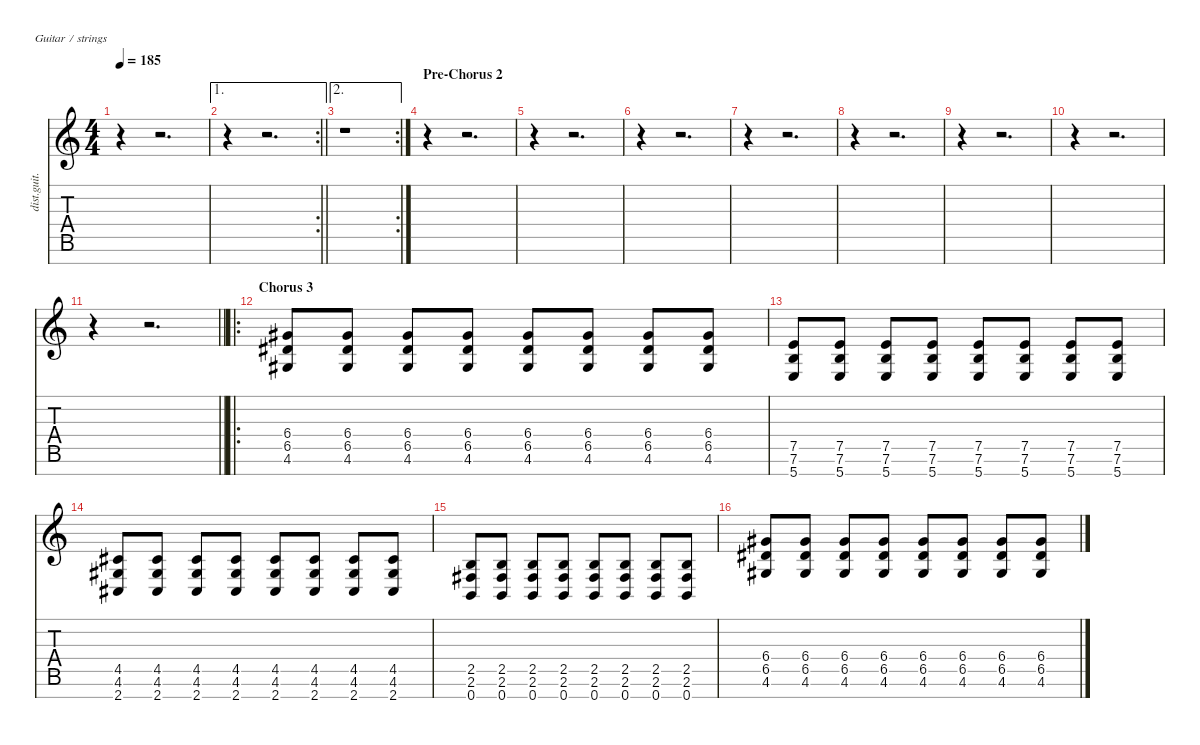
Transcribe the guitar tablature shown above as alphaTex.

\defaultSystemsLayout 4
\hideDynamics
\bracketExtendMode nobrackets
\track ("Guitar R - Zoli" "dist.guit.") {instrument distortionguitar}
\staff {score tabs}
\tuning (E4 B3 G3 D3 A2 E2 B1)
\ts (4 4)
\tempo 185
\clef g2
\ks c
r.4{dy f} r.2{d} |
\ae 1
\rc 2
\barLineRight lightlight
r.4 r.2{d} |
\ae 2
\rc 2
r.1 |
\section ("" "Pre-Chorus 2")
r.4 r.2{d} |
r.4 r.2{d} |
r.4 r.2{d} |
r.4 r.2{d} |
r.4 r.2{d} |
r.4 r.2{d} |
r.4 r.2{d} |
\barLineRight lightlight
r.4 r.2{d} |
\ro
\section ("" "Chorus 3")
(6.4{acc #} 6.5{acc #} 4.6{acc #}).8 (6.4{acc #} 6.5{acc #} 4.6{acc #}).8 (6.4{acc #} 6.5{acc #} 4.6{acc #}).8 (6.4{acc #} 6.5{acc #} 4.6{acc #}).8 (6.4{acc #} 6.5{acc #} 4.6{acc #}).8 (6.4{acc #} 6.5{acc #} 4.6{acc #}).8 (6.4{acc #} 6.5{acc #} 4.6{acc #}).8 (6.4{acc #} 6.5{acc #} 4.6{acc #}).8 |
(7.5 7.6 5.7).8 (7.5 7.6 5.7).8 (7.5 7.6 5.7).8 (7.5 7.6 5.7).8 (7.5 7.6 5.7).8 (7.5 7.6 5.7).8 (7.5 7.6 5.7).8 (7.5 7.6 5.7).8 |
(4.5{acc #} 4.6{acc #} 2.7{acc #}).8 (4.5{acc #} 4.6{acc #} 2.7{acc #}).8 (4.5{acc #} 4.6{acc #} 2.7{acc #}).8 (4.5{acc #} 4.6{acc #} 2.7{acc #}).8 (4.5{acc #} 4.6{acc #} 2.7{acc #}).8 (4.5{acc #} 4.6{acc #} 2.7{acc #}).8 (4.5{acc #} 4.6{acc #} 2.7{acc #}).8 (4.5{acc #} 4.6{acc #} 2.7{acc #}).8 |
(2.5 2.6{acc #} 0.7).8 (2.5 2.6{acc #} 0.7).8 (2.5 2.6{acc #} 0.7).8 (2.5 2.6{acc #} 0.7).8 (2.5 2.6{acc #} 0.7).8 (2.5 2.6{acc #} 0.7).8 (2.5 2.6{acc #} 0.7).8 (2.5 2.6{acc #} 0.7).8 |
(6.4{acc #} 6.5{acc #} 4.6{acc #}).8 (6.4{acc #} 6.5{acc #} 4.6{acc #}).8 (6.4{acc #} 6.5{acc #} 4.6{acc #}).8 (6.4{acc #} 6.5{acc #} 4.6{acc #}).8 (6.4{acc #} 6.5{acc #} 4.6{acc #}).8 (6.4{acc #} 6.5{acc #} 4.6{acc #}).8 (6.4{acc #} 6.5{acc #} 4.6{acc #}).8 (6.4{acc #} 6.5{acc #} 4.6{acc #}).8
